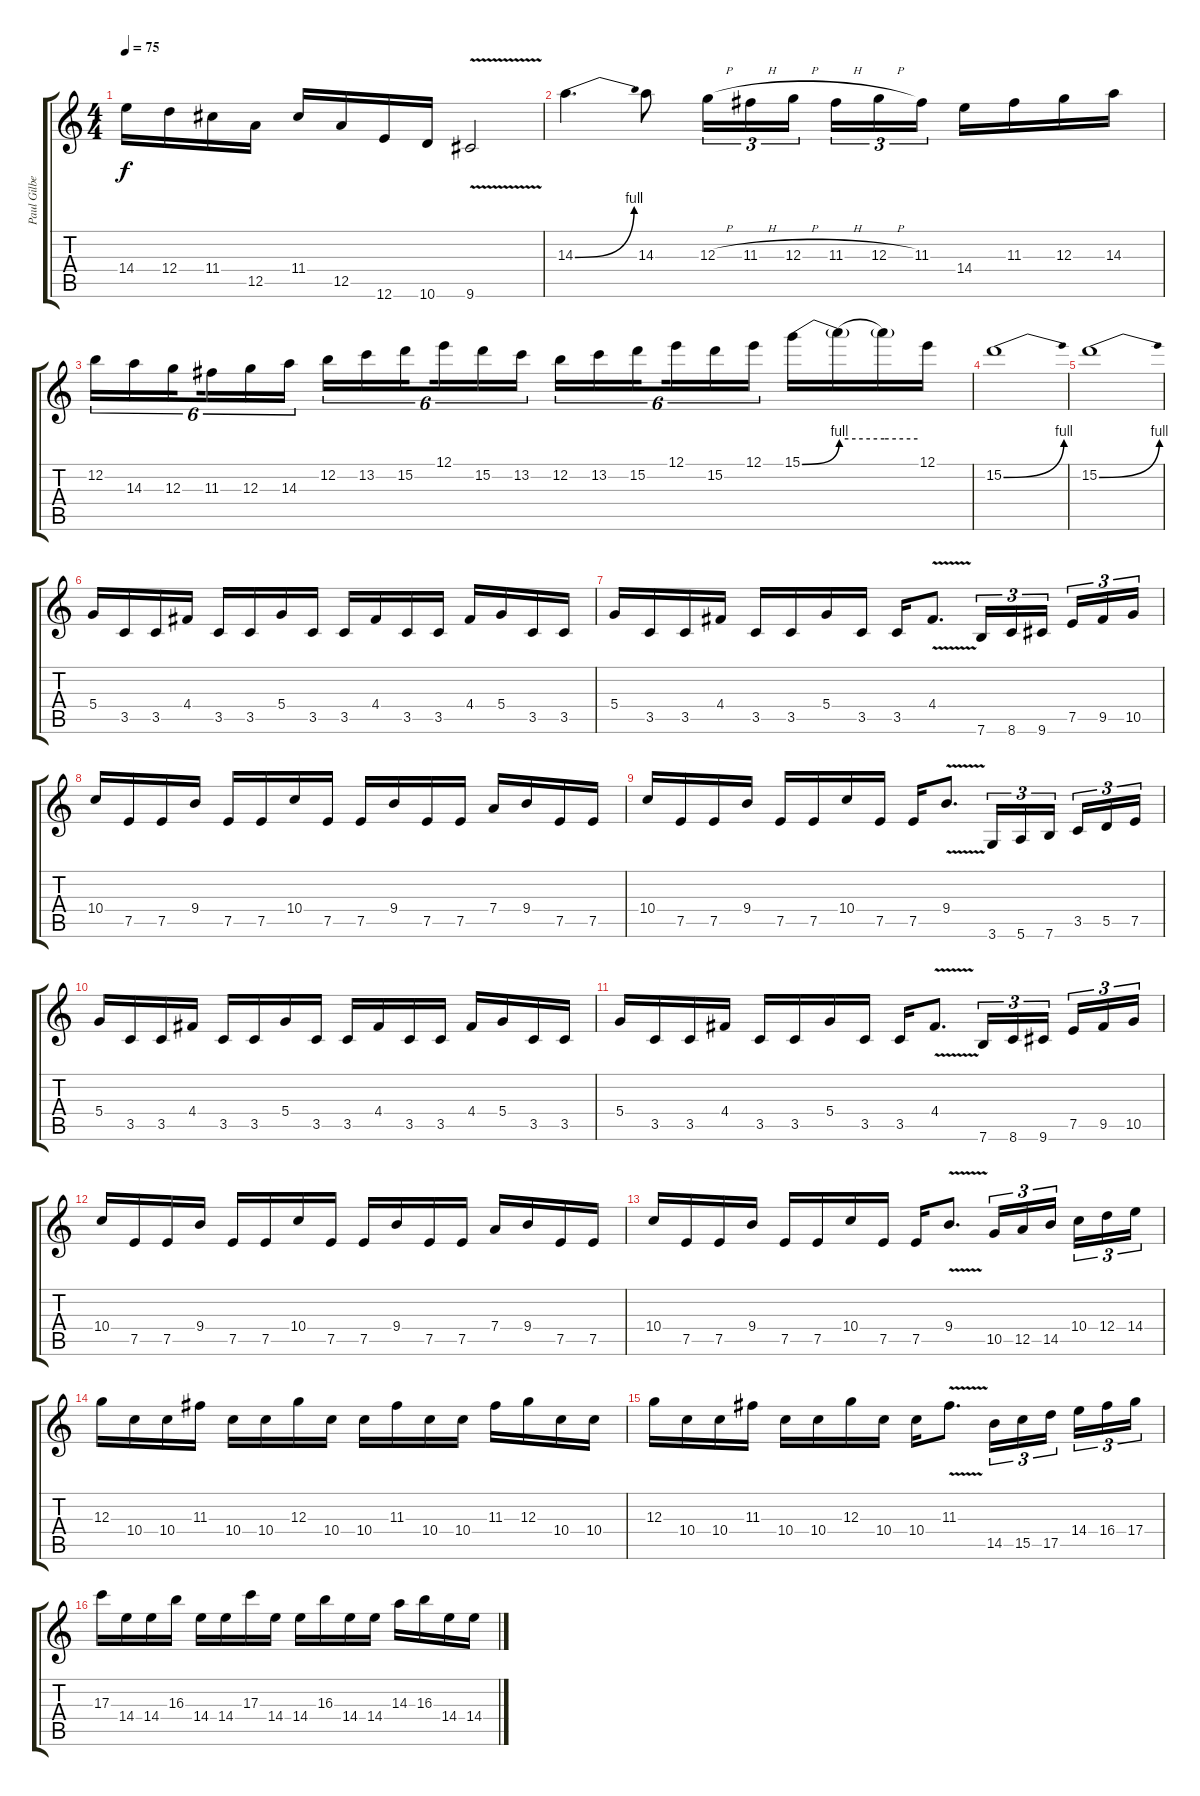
\track ("Paul Gilbert" "Paul Gilbe") {instrument overdrivenguitar}
\staff {score tabs}
\tuning (E4 B3 G3 D3 A2 E2) {hide}
\ts (4 4)
\tempo 75
\clef g2
\ks c
14.4.16{dy f} 12.4.16 11.4.16 12.5.16 11.4.16 12.5.16 12.6.16 10.6.16 9.6{v}.2 |
14.3{be (bend 0 0 60 4)}.4{d} 14.3.8 12.3{h}.16{tu (3 2)} 11.3{h}.16{tu (3 2)} 12.3{h}.16{tu (3 2) beam splitsecondary} 11.3{h}.16{tu (3 2)} 12.3{h}.16{tu (3 2)} 11.3.16{tu (3 2)} 14.4.16 11.3.16 12.3.16 14.3.16 |
12.2.16{tu (6 4)} 14.3.16{tu (6 4)} 12.3.16{tu (6 4) beam splitsecondary} 11.3.16{tu (6 4)} 12.3.16{tu (6 4)} 14.3.16{tu (6 4)} 12.2.16{tu (6 4)} 13.2.16{tu (6 4)} 15.2.16{tu (6 4) beam splitsecondary} 12.1.16{tu (6 4)} 15.2.16{tu (6 4)} 13.2.16{tu (6 4)} 12.2.16{tu (6 4)} 13.2.16{tu (6 4)} 15.2.16{tu (6 4) beam splitsecondary} 12.1.16{tu (6 4)} 15.2.16{tu (6 4)} 12.1.16{tu (6 4)} 15.1{be (bend 0 0 60 4)}.16 15.1{be (hold 0 4 60 4) t}.16 15.1{be (hold 0 4 60 4) t}.16 12.1.16 |
15.2{be (bend 0 0 60 4)}.1 |
15.2{be (bend 0 0 60 4)}.1 |
5.4.16 3.5.16 3.5.16 4.4.16 3.5.16 3.5.16 5.4.16 3.5.16 3.5.16 4.4.16 3.5.16 3.5.16 4.4.16 5.4.16 3.5.16 3.5.16 |
5.4.16 3.5.16 3.5.16 4.4.16 3.5.16 3.5.16 5.4.16 3.5.16 3.5.16 4.4{v}.8{d} 7.6.16{tu (3 2)} 8.6.16{tu (3 2)} 9.6.16{tu (3 2) beam splitsecondary} 7.5.16{tu (3 2)} 9.5.16{tu (3 2)} 10.5.16{tu (3 2)} |
10.4.16 7.5.16 7.5.16 9.4.16 7.5.16 7.5.16 10.4.16 7.5.16 7.5.16 9.4.16 7.5.16 7.5.16 7.4.16 9.4.16 7.5.16 7.5.16 |
10.4.16 7.5.16 7.5.16 9.4.16 7.5.16 7.5.16 10.4.16 7.5.16 7.5.16 9.4{v}.8{d} 3.6.16{tu (3 2)} 5.6.16{tu (3 2)} 7.6.16{tu (3 2) beam splitsecondary} 3.5.16{tu (3 2)} 5.5.16{tu (3 2)} 7.5.16{tu (3 2)} |
5.4.16 3.5.16 3.5.16 4.4.16 3.5.16 3.5.16 5.4.16 3.5.16 3.5.16 4.4.16 3.5.16 3.5.16 4.4.16 5.4.16 3.5.16 3.5.16 |
5.4.16 3.5.16 3.5.16 4.4.16 3.5.16 3.5.16 5.4.16 3.5.16 3.5.16 4.4{v}.8{d} 7.6.16{tu (3 2)} 8.6.16{tu (3 2)} 9.6.16{tu (3 2) beam splitsecondary} 7.5.16{tu (3 2)} 9.5.16{tu (3 2)} 10.5.16{tu (3 2)} |
10.4.16 7.5.16 7.5.16 9.4.16 7.5.16 7.5.16 10.4.16 7.5.16 7.5.16 9.4.16 7.5.16 7.5.16 7.4.16 9.4.16 7.5.16 7.5.16 |
10.4.16 7.5.16 7.5.16 9.4.16 7.5.16 7.5.16 10.4.16 7.5.16 7.5.16 9.4{v}.8{d} 10.5.16{tu (3 2)} 12.5.16{tu (3 2)} 14.5.16{tu (3 2) beam splitsecondary} 10.4.16{tu (3 2)} 12.4.16{tu (3 2)} 14.4.16{tu (3 2)} |
12.3.16 10.4.16 10.4.16 11.3.16 10.4.16 10.4.16 12.3.16 10.4.16 10.4.16 11.3.16 10.4.16 10.4.16 11.3.16 12.3.16 10.4.16 10.4.16 |
12.3.16 10.4.16 10.4.16 11.3.16 10.4.16 10.4.16 12.3.16 10.4.16 10.4.16 11.3{v}.8{d} 14.5.16{tu (3 2)} 15.5.16{tu (3 2)} 17.5.16{tu (3 2) beam splitsecondary} 14.4.16{tu (3 2)} 16.4.16{tu (3 2)} 17.4.16{tu (3 2)} |
17.3.16 14.4.16 14.4.16 16.3.16 14.4.16 14.4.16 17.3.16 14.4.16 14.4.16 16.3.16 14.4.16 14.4.16 14.3.16 16.3.16 14.4.16 14.4.16
